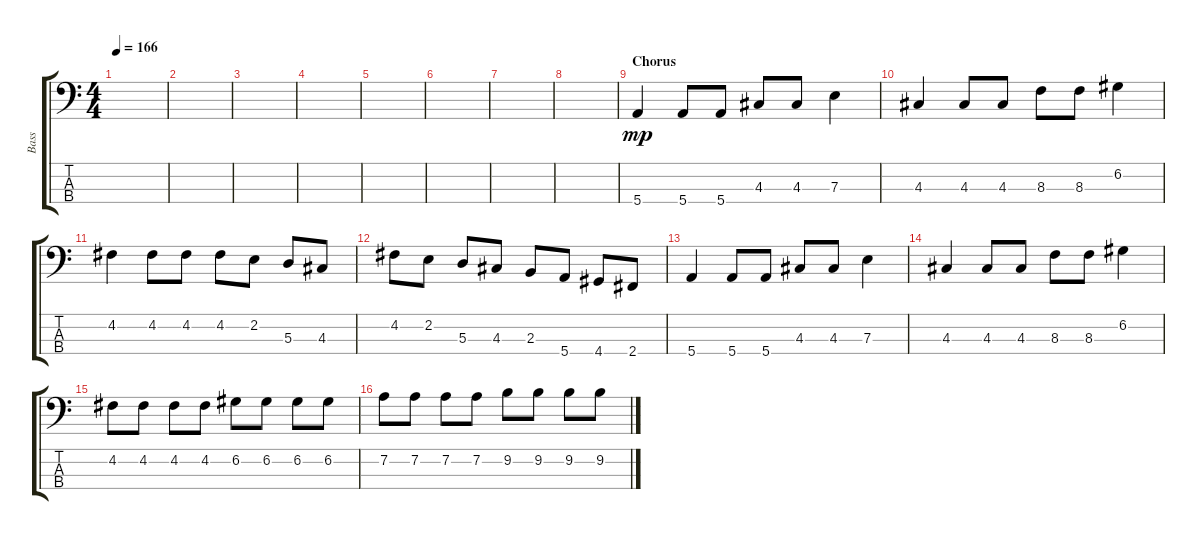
\track ("Bass" "Bass") {instrument electricbassfinger}
\staff {score tabs}
\tuning (G2 D2 A1 E1) {hide}
\ts (4 4)
\tempo 166
\clef f4
\ks c
|
|
|
|
|
|
|
|
\section ("" "Chorus")
5.4.4{dy mp} 5.4.8 5.4.8 4.3.8 4.3.8 7.3.4 |
4.3.4 4.3.8 4.3.8 8.3.8 8.3.8 6.2.4 |
4.2.4 4.2.8 4.2.8 4.2.8 2.2.8 5.3.8 4.3.8 |
4.2.8 2.2.8 5.3.8 4.3.8 2.3.8 5.4.8 4.4.8 2.4.8 |
5.4.4 5.4.8 5.4.8 4.3.8 4.3.8 7.3.4 |
4.3.4 4.3.8 4.3.8 8.3.8 8.3.8 6.2.4 |
4.2.8 4.2.8 4.2.8 4.2.8 6.2.8 6.2.8 6.2.8 6.2.8 |
7.2.8 7.2.8 7.2.8 7.2.8 9.2.8 9.2.8 9.2.8 9.2.8
